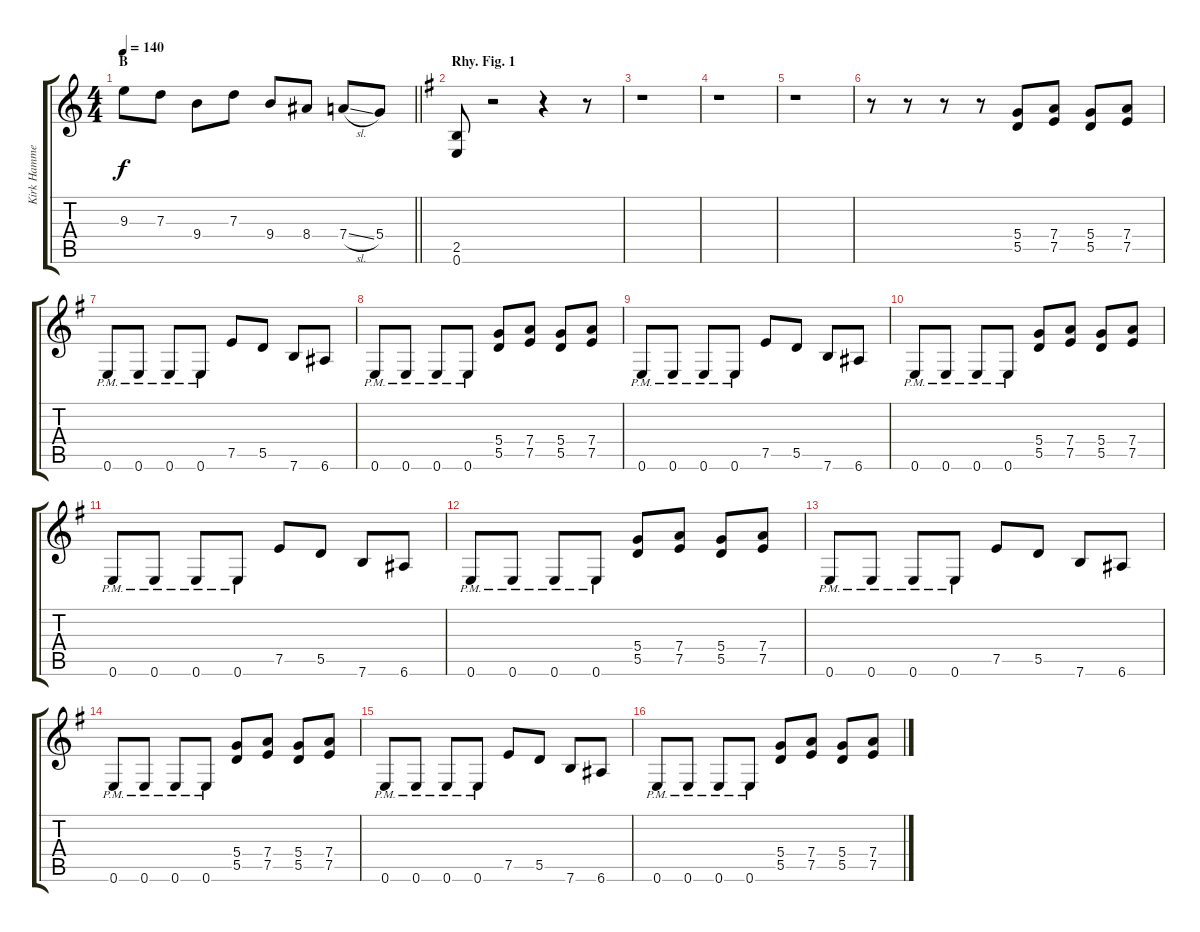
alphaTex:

\track ("Kirk Hammet" "Kirk Hamme") {instrument distortionguitar}
\staff {score tabs}
\tuning (E4 B3 G3 D3 A2 E2) {hide}
\ts (4 4)
\section ("" "B")
\tempo 140
\clef g2
\barLineRight lightlight
\ks c
9.3.8{dy f} 7.3.8 9.4.8 7.3.8 9.4.8 8.4.8 7.4{sl}.8 5.4.8 |
\section ("" "Rhy. Fig. 1")
\ks eminor
(2.5 0.6).8 r.2 r.4 r.8 |
r.1 |
r.1 |
r.1 |
r.8 r.8 r.8 r.8 (5.4 5.5).8 (7.4 7.5).8 (5.4 5.5).8 (7.4 7.5).8 |
0.6{pm}.8 0.6{pm}.8 0.6{pm}.8 0.6{pm}.8 7.5.8 5.5.8 7.6.8 6.6.8 |
0.6{pm}.8 0.6{pm}.8 0.6{pm}.8 0.6{pm}.8 (5.4 5.5).8 (7.4 7.5).8 (5.4 5.5).8 (7.4 7.5).8 |
0.6{pm}.8 0.6{pm}.8 0.6{pm}.8 0.6{pm}.8 7.5.8 5.5.8 7.6.8 6.6.8 |
0.6{pm}.8 0.6{pm}.8 0.6{pm}.8 0.6{pm}.8 (5.4 5.5).8 (7.4 7.5).8 (5.4 5.5).8 (7.4 7.5).8 |
0.6{pm}.8 0.6{pm}.8 0.6{pm}.8 0.6{pm}.8 7.5.8 5.5.8 7.6.8 6.6.8 |
0.6{pm}.8 0.6{pm}.8 0.6{pm}.8 0.6{pm}.8 (5.4 5.5).8 (7.4 7.5).8 (5.4 5.5).8 (7.4 7.5).8 |
0.6{pm}.8 0.6{pm}.8 0.6{pm}.8 0.6{pm}.8 7.5.8 5.5.8 7.6.8 6.6.8 |
0.6{pm}.8 0.6{pm}.8 0.6{pm}.8 0.6{pm}.8 (5.4 5.5).8 (7.4 7.5).8 (5.4 5.5).8 (7.4 7.5).8 |
0.6{pm}.8 0.6{pm}.8 0.6{pm}.8 0.6{pm}.8 7.5.8 5.5.8 7.6.8 6.6.8 |
0.6{pm}.8 0.6{pm}.8 0.6{pm}.8 0.6{pm}.8 (5.4 5.5).8 (7.4 7.5).8 (5.4 5.5).8 (7.4 7.5).8
